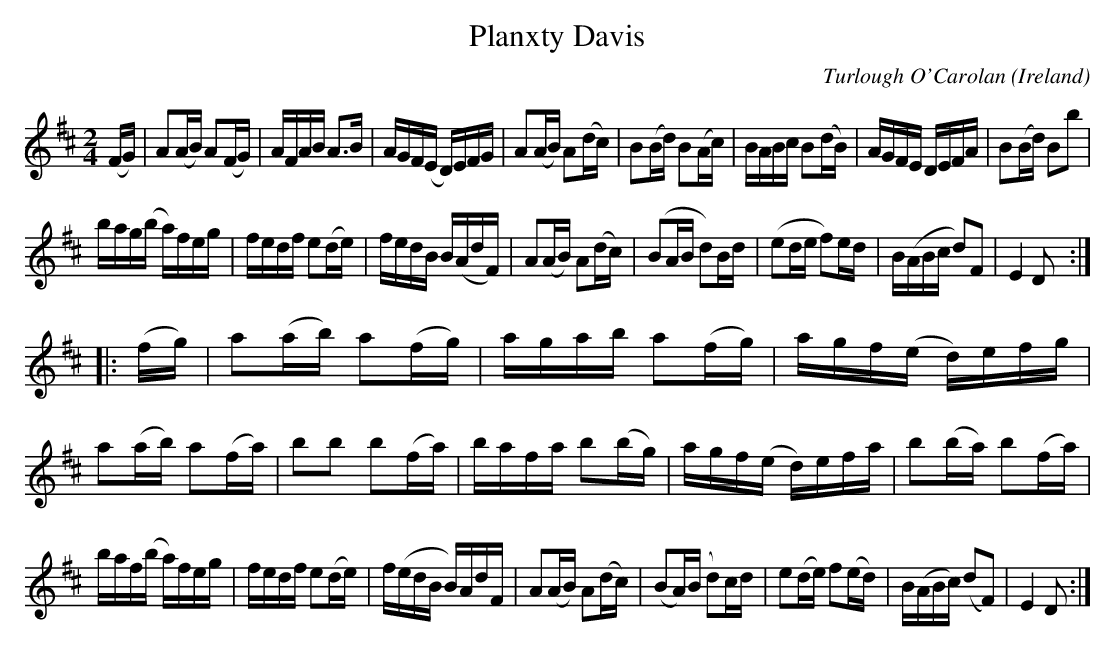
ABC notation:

X:1
T:Planxty Davis
C:Turlough O'Carolan
M:2/4
O:Ireland
K:D
(FG)|\
A2(AB) A2(FG) | AFAB A3B   | AGF(E D)EFG  | A2(AB) A2(dc) |\
B2(Bd) B2(Ac) | BABc B2(dB)| AGFE  DEFA   | B2(Bd) B2b2 |
bag(b  a)feg  | fedf e2(de)| fedB  B(AdF) | A2(AB) A2(dc)| \
(B2AB  d2)Bd  | (e2de f2)ed| B(ABc d2)F2  | E4 D2::
(fg)|\
a2(ab) a2(fg) | agab a2(fg) | agf(e d)efg | a2(ab) a2(fa) |\
b2b2   b2(fa) | bafa b2(bg) | agf(e d)efa | b2(ba) b2(fa) |
baf(b  a)feg  | fedf e2(de) | f(edB B)AdF | A2(AB) A2(dc) |\
(B2A)(B d2)cd | e2(de) f2(ed) | B(ABc) (d2F2) |E4 D2:|
